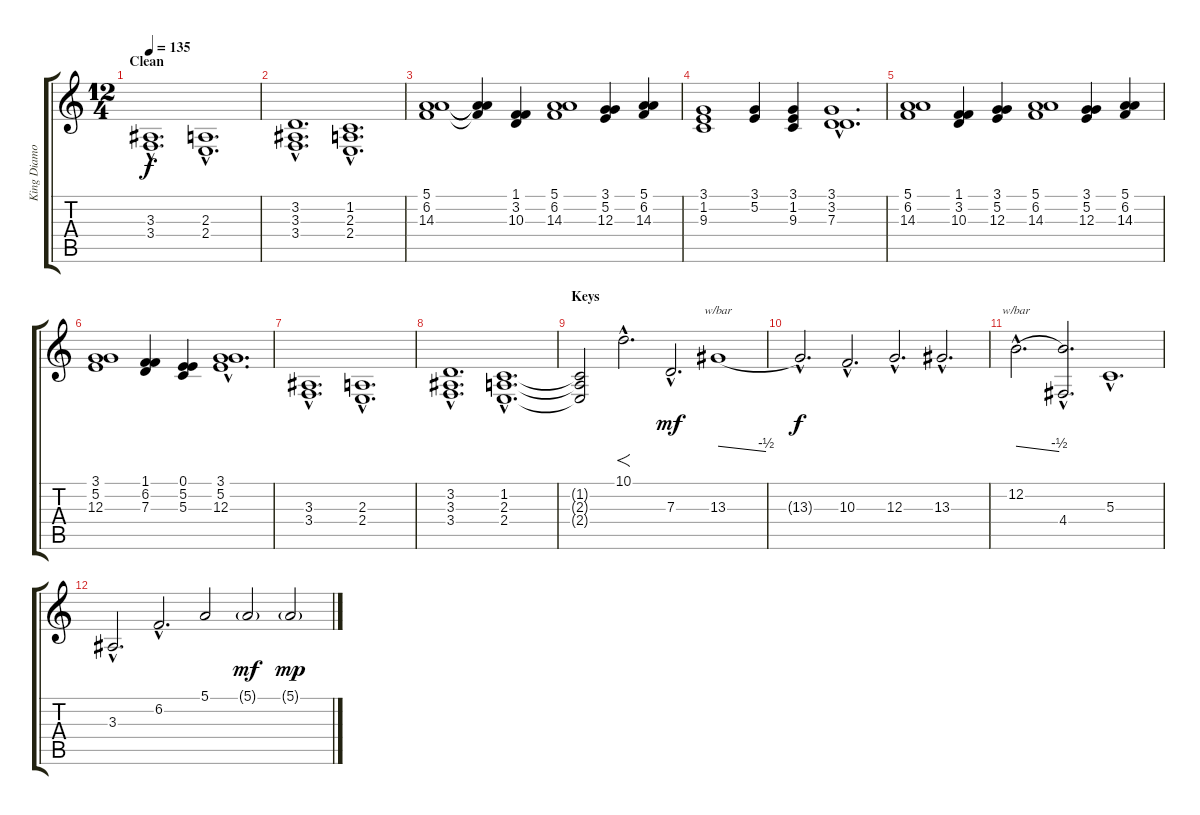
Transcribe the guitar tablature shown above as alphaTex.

\track ("King Diamond" "King Diamo") {instrument stringensemble1}
\staff {score tabs}
\tuning (E4 B3 G3 D3 A2 E2) {hide}
\ts (12 4)
\section ("" "Clean")
\tempo 135
\clef g2
\ks c
(3.3{hac} 3.4{hac}).1{d dy f volume 10} (2.3{hac} 2.4{hac}).1{d} |
(3.2{hac} 3.3{hac} 3.4{hac}).1{d} (1.2{hac} 2.3{hac} 2.4{hac}).1{d} |
(5.1 6.2 14.3).1{volume 6} (5.1{t} 6.2{t} 14.3{t}).4 (1.1 3.2 10.3).4 (5.1 6.2 14.3).1 (3.1 5.2 12.3).4 (5.1 6.2 14.3).4 |
(3.1 1.2 9.3).1 (3.1 5.2).4 (3.1 1.2 9.3).4 (3.1{hac} 3.2{hac} 7.3{hac}).1{d} |
(5.1 6.2 14.3).1 (1.1 3.2 10.3).4 (3.1 5.2 12.3).4 (5.1 6.2 14.3).1 (3.1 5.2 12.3).4 (5.1 6.2 14.3).4 |
(3.1 5.2 12.3).1 (1.1 6.2 7.3).4 (0.1 5.2 5.3).4 (3.1{hac} 5.2{hac} 12.3{hac}).1{d} |
(3.3{hac} 3.4{hac}).1{d volume 10} (2.3{hac} 2.4{hac}).1{d} |
(3.2{hac} 3.3{hac} 3.4{hac}).1{d} (1.2{hac} 2.3{hac} 2.4{hac}).1{d} |
\section ("" "Keys")
(1.2{t} 2.3{t} 2.4{t}).2 10.1{hac}.2{f d instrument pad5bowed} 7.3{hac}.2{d dy mf} 13.3.1{tbe (dive default 0 0 60 -2)} |
13.3{hac t}.2{d dy f} 10.3{hac}.2{d} 12.3{hac}.2{d} 13.3{hac}.2{d} |
12.2{hac}.2{d tbe (dive default 0 0 60 -2)} (12.2{hac t} 4.4{hac}).2{d} 5.3{hac}.1{d} |
3.3{hac}.2{d} 6.2{hac}.2{d} 5.1.2 5.1{g}.2{dy mf} 5.1{g}.2{dy mp}
